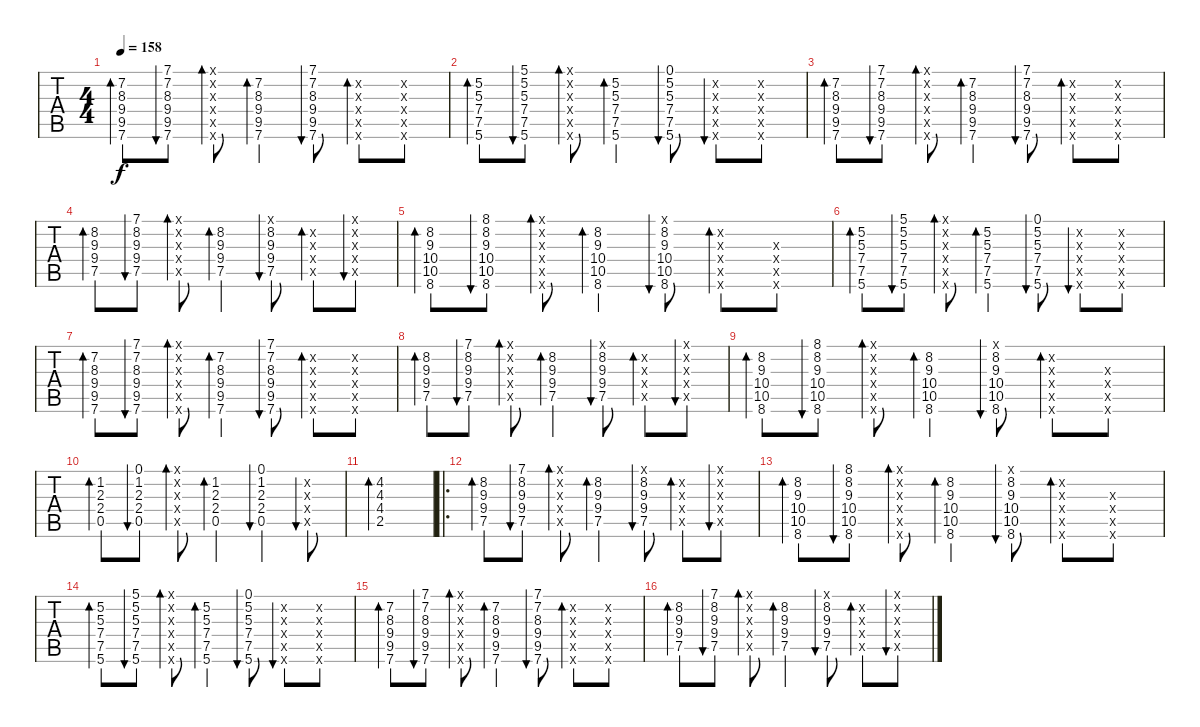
\track ("   " "   ") {instrument electricguitarjazz}
\staff {tabs}
\tuning (D4 A3 F3 C3 G2 D2) {hide}
\ts (4 4)
\tempo 158
\clef g2
\ks c
(7.2 8.3 9.4 9.5 7.6).8{bd 120 dy f} (7.1 7.2 8.3 9.4 9.5 7.6).8{bu 60} (7.1{x} 7.2{x} 8.3{x} 9.4{x} 9.5{x} 7.6{x}).8{bd 60} (7.2 8.3 9.4 9.5 7.6).4{bd 60} (7.1 7.2 8.3 9.4 9.5 7.6).8{bu 60} (7.2{x} 8.3{x} 9.4{x} 9.5{x} 7.6{x}).8{bd 120} (7.2{x} 8.3{x} 9.4{x} 9.5{x} 7.6{x}).8 |
(5.2 5.3 7.4 7.5 5.6).8{bd 120} (5.1 5.2 5.3 7.4 7.5 5.6).8{bu 60} (5.1{x} 5.2{x} 5.3{x} 7.4{x} 7.5{x} 5.6{x}).8{bd 60} (5.2 5.3 7.4 7.5 5.6).4{bd 60} (0.1 5.2 5.3 7.4 7.5 5.6).8{bu 60} (5.2{x} 5.3{x} 7.4{x} 7.5{x} 5.6{x}).8{bu 120} (5.2{x} 5.3{x} 7.4{x} 7.5{x} 5.6{x}).8 |
(7.2 8.3 9.4 9.5 7.6).8{bd 120} (7.1 7.2 8.3 9.4 9.5 7.6).8{bu 60} (7.1{x} 7.2{x} 8.3{x} 9.4{x} 9.5{x} 7.6{x}).8{bd 60} (7.2 8.3 9.4 9.5 7.6).4{bd 60} (7.1 7.2 8.3 9.4 9.5 7.6).8{bu 60} (7.2{x} 8.3{x} 9.4{x} 9.5{x} 7.6{x}).8{bd 120} (7.2{x} 8.3{x} 9.4{x} 9.5{x} 7.6{x}).8 |
(8.2 9.3 9.4 7.5).8{bd 120} (7.1 8.2 9.3 9.4 7.5).8{bu 60} (7.1{x} 8.2{x} 9.3{x} 9.4{x} 7.5{x}).8{bd 60} (8.2 9.3 9.4 7.5).4{bd 60} (7.1{x} 8.2 9.3 9.4 7.5).8{bu 60} (8.2{x} 9.3{x} 9.4{x} 7.5{x}).8{bd 120} (7.1{x} 8.2{x} 9.3{x} 9.4{x} 7.5{x}).8{bu 120} |
(8.2 9.3 10.4 10.5 8.6).8{bd 120} (8.1 8.2 9.3 10.4 10.5 8.6).8{bu 60} (8.1{x} 8.2{x} 9.3{x} 10.4{x} 10.5{x} 8.6{x}).8{bd 60} (8.2 9.3 10.4 10.5 8.6).4{bd 60} (8.1{x} 8.2 9.3 10.4 10.5 8.6).8{bu 60} (8.2{x} 9.3{x} 10.4{x} 10.5{x} 8.6{x}).8{bd 60} (9.3{x} 10.4{x} 10.5{x} 8.6{x}).8 |
(5.2 5.3 7.4 7.5 5.6).8{bd 120} (5.1 5.2 5.3 7.4 7.5 5.6).8{bu 60} (5.1{x} 5.2{x} 5.3{x} 7.4{x} 7.5{x} 5.6{x}).8{bd 60} (5.2 5.3 7.4 7.5 5.6).4{bd 60} (0.1 5.2 5.3 7.4 7.5 5.6).8{bu 60} (5.2{x} 5.3{x} 7.4{x} 7.5{x} 5.6{x}).8{bu 120} (5.2{x} 5.3{x} 7.4{x} 7.5{x} 5.6{x}).8 |
(7.2 8.3 9.4 9.5 7.6).8{bd 120} (7.1 7.2 8.3 9.4 9.5 7.6).8{bu 60} (7.1{x} 7.2{x} 8.3{x} 9.4{x} 9.5{x} 7.6{x}).8{bd 60} (7.2 8.3 9.4 9.5 7.6).4{bd 60} (7.1 7.2 8.3 9.4 9.5 7.6).8{bu 60} (7.2{x} 8.3{x} 9.4{x} 9.5{x} 7.6{x}).8{bd 120} (7.2{x} 8.3{x} 9.4{x} 9.5{x} 7.6{x}).8 |
(8.2 9.3 9.4 7.5).8{bd 120} (7.1 8.2 9.3 9.4 7.5).8{bu 60} (7.1{x} 8.2{x} 9.3{x} 9.4{x} 7.5{x}).8{bd 60} (8.2 9.3 9.4 7.5).4{bd 60} (7.1{x} 8.2 9.3 9.4 7.5).8{bu 60} (8.2{x} 9.3{x} 9.4{x} 7.5{x}).8{bd 120} (7.1{x} 8.2{x} 9.3{x} 9.4{x} 7.5{x}).8{bu 120} |
(8.2 9.3 10.4 10.5 8.6).8{bd 120} (8.1 8.2 9.3 10.4 10.5 8.6).8{bu 60} (8.1{x} 8.2{x} 9.3{x} 10.4{x} 10.5{x} 8.6{x}).8{bd 60} (8.2 9.3 10.4 10.5 8.6).4{bd 60} (8.1{x} 8.2 9.3 10.4 10.5 8.6).8{bu 60} (8.2{x} 9.3{x} 10.4{x} 10.5{x} 8.6{x}).8{bd 60} (9.3{x} 10.4{x} 10.5{x} 8.6{x}).8 |
(1.2 2.3 2.4 0.5).8{bd 120} (0.1 1.2 2.3 2.4 0.5).8{bu 60} (0.1{x} 1.2{x} 2.3{x} 2.4{x} 0.5{x}).8{bd 60} (1.2 2.3 2.4 0.5).4{bd 60} (0.1 1.2 2.3 2.4 0.5).4{bu 60} (1.2{x} 2.3{x} 2.4{x} 0.5{x}).8{bu 120} |
(4.2 4.3 4.4 2.5).1{bd 120} |
\ro
(8.2 9.3 9.4 7.5).8{bd 120} (7.1 8.2 9.3 9.4 7.5).8{bu 60} (7.1{x} 8.2{x} 9.3{x} 9.4{x} 7.5{x}).8{bd 60} (8.2 9.3 9.4 7.5).4{bd 60} (7.1{x} 8.2 9.3 9.4 7.5).8{bu 60} (8.2{x} 9.3{x} 9.4{x} 7.5{x}).8{bd 120} (7.1{x} 8.2{x} 9.3{x} 9.4{x} 7.5{x}).8{bu 120} |
(8.2 9.3 10.4 10.5 8.6).8{bd 120} (8.1 8.2 9.3 10.4 10.5 8.6).8{bu 60} (8.1{x} 8.2{x} 9.3{x} 10.4{x} 10.5{x} 8.6{x}).8{bd 60} (8.2 9.3 10.4 10.5 8.6).4{bd 60} (8.1{x} 8.2 9.3 10.4 10.5 8.6).8{bu 60} (8.2{x} 9.3{x} 10.4{x} 10.5{x} 8.6{x}).8{bd 60} (9.3{x} 10.4{x} 10.5{x} 8.6{x}).8 |
(5.2 5.3 7.4 7.5 5.6).8{bd 120} (5.1 5.2 5.3 7.4 7.5 5.6).8{bu 60} (5.1{x} 5.2{x} 5.3{x} 7.4{x} 7.5{x} 5.6{x}).8{bd 60} (5.2 5.3 7.4 7.5 5.6).4{bd 60} (0.1 5.2 5.3 7.4 7.5 5.6).8{bu 60} (5.2{x} 5.3{x} 7.4{x} 7.5{x} 5.6{x}).8{bu 120} (5.2{x} 5.3{x} 7.4{x} 7.5{x} 5.6{x}).8 |
(7.2 8.3 9.4 9.5 7.6).8{bd 120} (7.1 7.2 8.3 9.4 9.5 7.6).8{bu 60} (7.1{x} 7.2{x} 8.3{x} 9.4{x} 9.5{x} 7.6{x}).8{bd 60} (7.2 8.3 9.4 9.5 7.6).4{bd 60} (7.1 7.2 8.3 9.4 9.5 7.6).8{bu 60} (7.2{x} 8.3{x} 9.4{x} 9.5{x} 7.6{x}).8{bd 120} (7.2{x} 8.3{x} 9.4{x} 9.5{x} 7.6{x}).8 |
(8.2 9.3 9.4 7.5).8{bd 120} (7.1 8.2 9.3 9.4 7.5).8{bu 60} (7.1{x} 8.2{x} 9.3{x} 9.4{x} 7.5{x}).8{bd 60} (8.2 9.3 9.4 7.5).4{bd 60} (7.1{x} 8.2 9.3 9.4 7.5).8{bu 60} (8.2{x} 9.3{x} 9.4{x} 7.5{x}).8{bd 120} (7.1{x} 8.2{x} 9.3{x} 9.4{x} 7.5{x}).8{bu 120}
